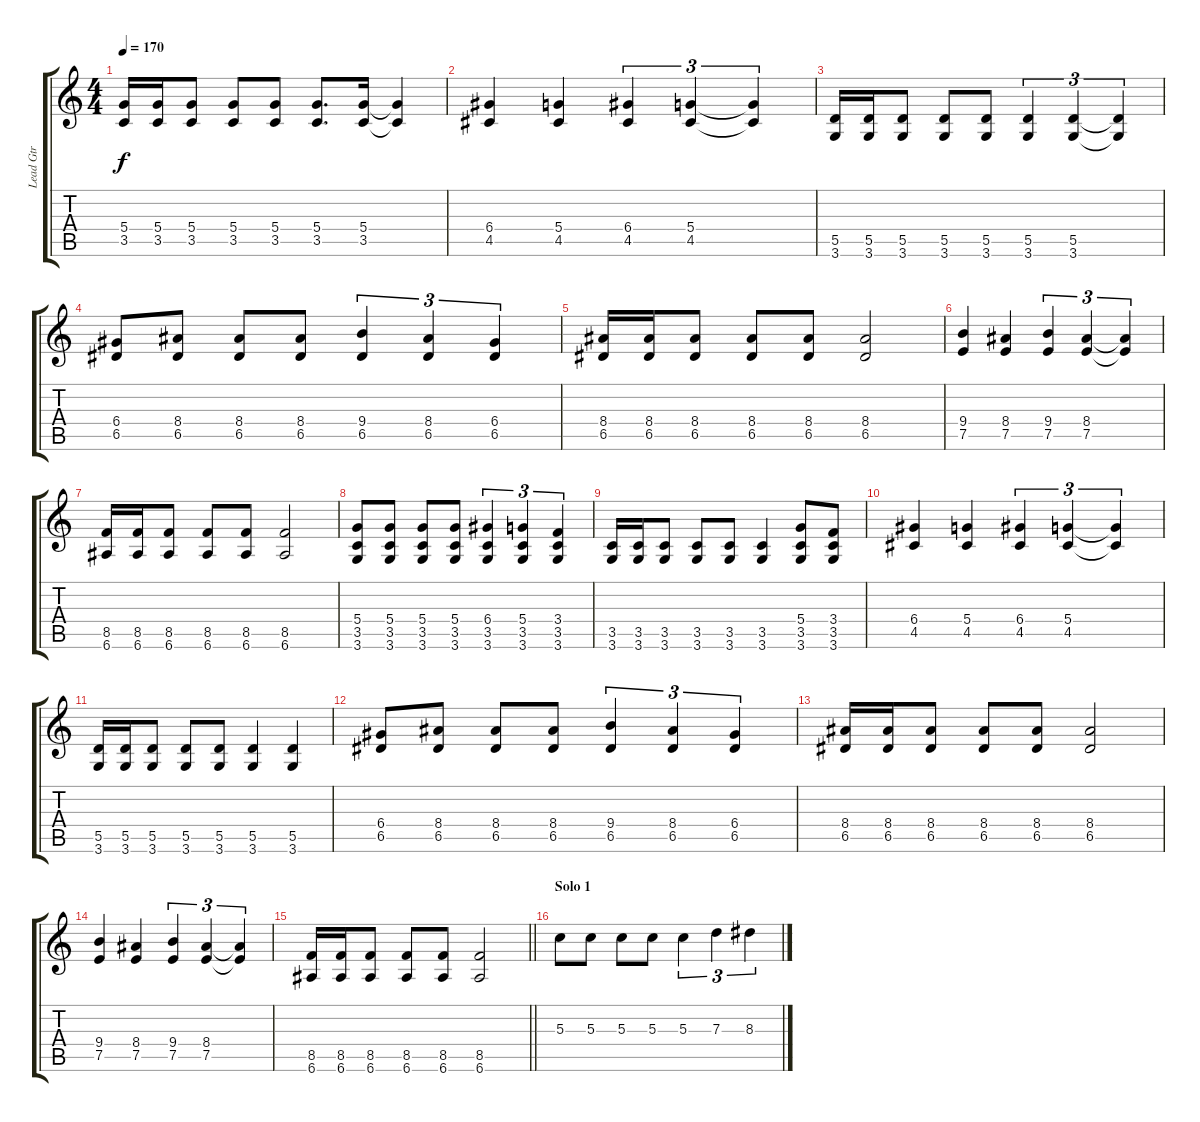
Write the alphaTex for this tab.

\track ("Lead Gtr" "Lead Gtr") {instrument distortionguitar}
\staff {score tabs}
\tuning (E4 B3 G3 D3 A2 E2) {hide}
\ts (4 4)
\tempo 170
\clef g2
\ks c
(5.4 3.5).16{dy f} (5.4 3.5).16 (5.4 3.5).8 (5.4 3.5).8 (5.4 3.5).8 (5.4 3.5).8{d} (5.4 3.5).16 (5.4{t} 3.5{t}).4 |
(6.4 4.5).4 (5.4 4.5).4 (6.4 4.5).4{tu (3 2)} (5.4 4.5).4{tu (3 2)} (5.4{t} 4.5{t}).4{tu (3 2)} |
(5.5 3.6).16 (5.5 3.6).16 (5.5 3.6).8 (5.5 3.6).8 (5.5 3.6).8 (5.5 3.6).4{tu (3 2)} (5.5 3.6).4{tu (3 2)} (5.5{t} 3.6{t}).4{tu (3 2)} |
(6.4 6.5).8 (8.4 6.5).8 (8.4 6.5).8 (8.4 6.5).8 (9.4 6.5).4{tu (3 2)} (8.4 6.5).4{tu (3 2)} (6.4 6.5).4{tu (3 2)} |
(8.4 6.5).16 (8.4 6.5).16 (8.4 6.5).8 (8.4 6.5).8 (8.4 6.5).8 (8.4 6.5).2 |
(9.4 7.5).4 (8.4 7.5).4 (9.4 7.5).4{tu (3 2)} (8.4 7.5).4{tu (3 2)} (8.4{t} 7.5{t}).4{tu (3 2)} |
(8.5 6.6).16 (8.5 6.6).16 (8.5 6.6).8 (8.5 6.6).8 (8.5 6.6).8 (8.5 6.6).2 |
(5.4 3.5 3.6).8 (5.4 3.5 3.6).8 (5.4 3.5 3.6).8 (5.4 3.5 3.6).8 (6.4 3.5 3.6).4{tu (3 2)} (5.4 3.5 3.6).4{tu (3 2)} (3.4 3.5 3.6).4{tu (3 2)} |
(3.5 3.6).16 (3.5 3.6).16 (3.5 3.6).8 (3.5 3.6).8 (3.5 3.6).8 (3.5 3.6).4 (5.4 3.5 3.6).8 (3.4 3.5 3.6).8 |
(6.4 4.5).4 (5.4 4.5).4 (6.4 4.5).4{tu (3 2)} (5.4 4.5).4{tu (3 2)} (5.4{t} 4.5{t}).4{tu (3 2)} |
(5.5 3.6).16 (5.5 3.6).16 (5.5 3.6).8 (5.5 3.6).8 (5.5 3.6).8 (5.5 3.6).4 (5.5 3.6).4 |
(6.4 6.5).8 (8.4 6.5).8 (8.4 6.5).8 (8.4 6.5).8 (9.4 6.5).4{tu (3 2)} (8.4 6.5).4{tu (3 2)} (6.4 6.5).4{tu (3 2)} |
(8.4 6.5).16 (8.4 6.5).16 (8.4 6.5).8 (8.4 6.5).8 (8.4 6.5).8 (8.4 6.5).2 |
(9.4 7.5).4 (8.4 7.5).4 (9.4 7.5).4{tu (3 2)} (8.4 7.5).4{tu (3 2)} (8.4{t} 7.5{t}).4{tu (3 2)} |
\barLineRight lightlight
(8.5 6.6).16 (8.5 6.6).16 (8.5 6.6).8 (8.5 6.6).8 (8.5 6.6).8 (8.5 6.6).2 |
\section ("" "Solo 1")
5.3.8{volume 14} 5.3.8 5.3.8 5.3.8 5.3.4{tu (3 2)} 7.3.4{tu (3 2)} 8.3.4{tu (3 2)}
